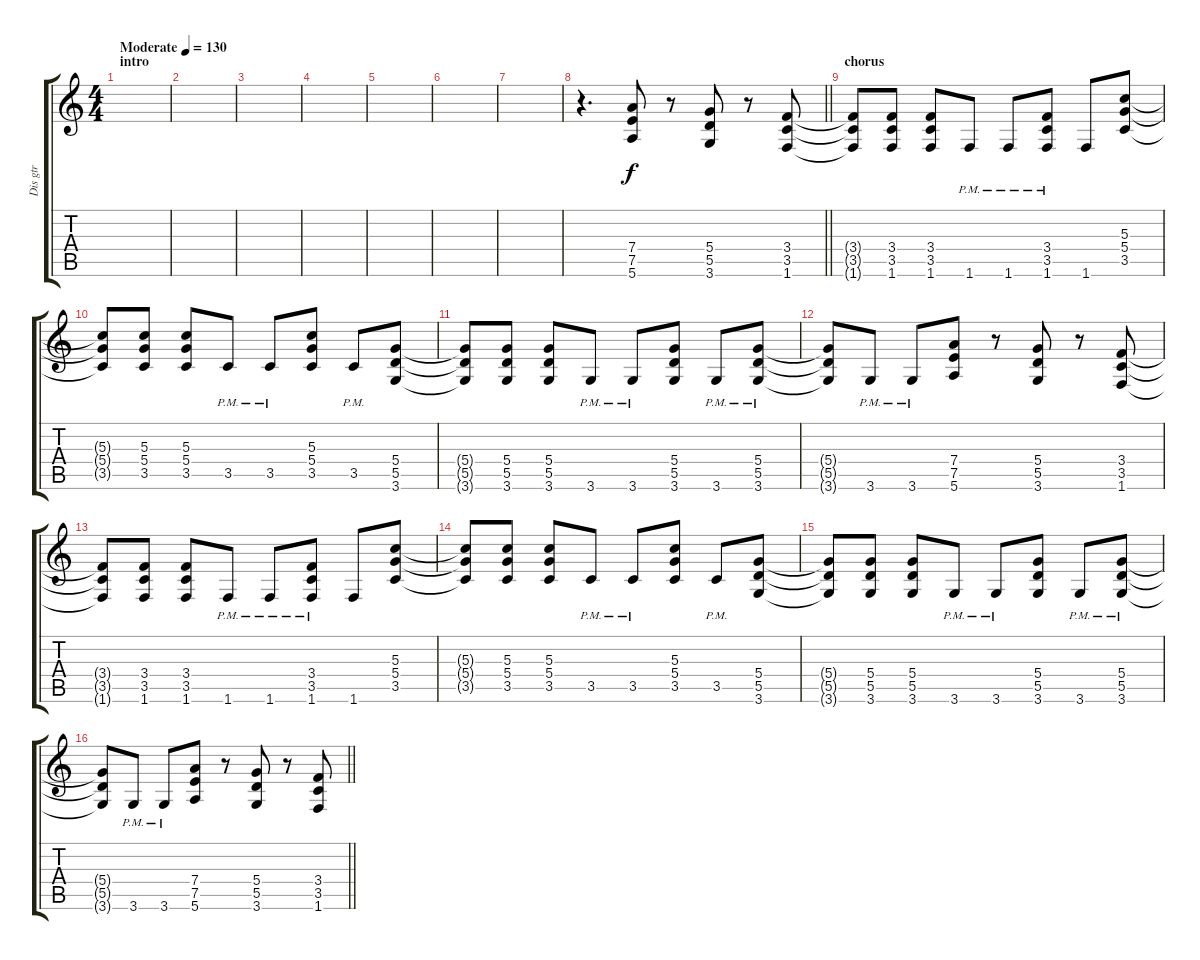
\track ("Dis gtr" "Dis gtr") {instrument distortionguitar}
\staff {score tabs}
\tuning (E4 B3 G3 D3 A2 E2) {hide}
\ts (4 4)
\section ("" "intro")
\tempo (130 "Moderate")
\clef g2
\ks c
|
|
|
|
|
|
|
\barLineRight lightlight
r.4{d} (7.4 7.5 5.6).8 r.8 (5.4 5.5 3.6).8 r.8 (3.4 3.5 1.6).8 |
\section ("" "chorus")
(3.4{t} 3.5{t} 1.6{t}).8 (3.4 3.5 1.6).8 (3.4 3.5 1.6).8 1.6{pm}.8 1.6{pm}.8 (3.4 3.5 1.6{pm}).8 1.6.8 (5.3 5.4 3.5).8 |
(5.3{t} 5.4{t} 3.5{t}).8 (5.3 5.4 3.5).8 (5.3 5.4 3.5).8 3.5{pm}.8 3.5{pm}.8 (5.3 5.4 3.5).8 3.5{pm}.8 (5.4 5.5 3.6).8 |
(5.4{t} 5.5{t} 3.6{t}).8 (5.4 5.5 3.6).8 (5.4 5.5 3.6).8 3.6{pm}.8 3.6{pm}.8 (5.4 5.5 3.6).8 3.6{pm}.8 (5.4 5.5 3.6{pm}).8 |
(5.4{t} 5.5{t} 3.6{t}).8 3.6{pm}.8 3.6{pm}.8 (7.4 7.5 5.6).8 r.8 (5.4 5.5 3.6).8 r.8 (3.4 3.5 1.6).8 |
(3.4{t} 3.5{t} 1.6{t}).8 (3.4 3.5 1.6).8 (3.4 3.5 1.6).8 1.6{pm}.8 1.6{pm}.8 (3.4 3.5 1.6{pm}).8 1.6.8 (5.3 5.4 3.5).8 |
(5.3{t} 5.4{t} 3.5{t}).8 (5.3 5.4 3.5).8 (5.3 5.4 3.5).8 3.5{pm}.8 3.5{pm}.8 (5.3 5.4 3.5).8 3.5{pm}.8 (5.4 5.5 3.6).8 |
(5.4{t} 5.5{t} 3.6{t}).8 (5.4 5.5 3.6).8 (5.4 5.5 3.6).8 3.6{pm}.8 3.6{pm}.8 (5.4 5.5 3.6).8 3.6{pm}.8 (5.4 5.5 3.6{pm}).8 |
\barLineRight lightlight
(5.4{t} 5.5{t} 3.6{t}).8 3.6{pm}.8 3.6{pm}.8 (7.4 7.5 5.6).8 r.8 (5.4 5.5 3.6).8 r.8 (3.4 3.5 1.6).8
